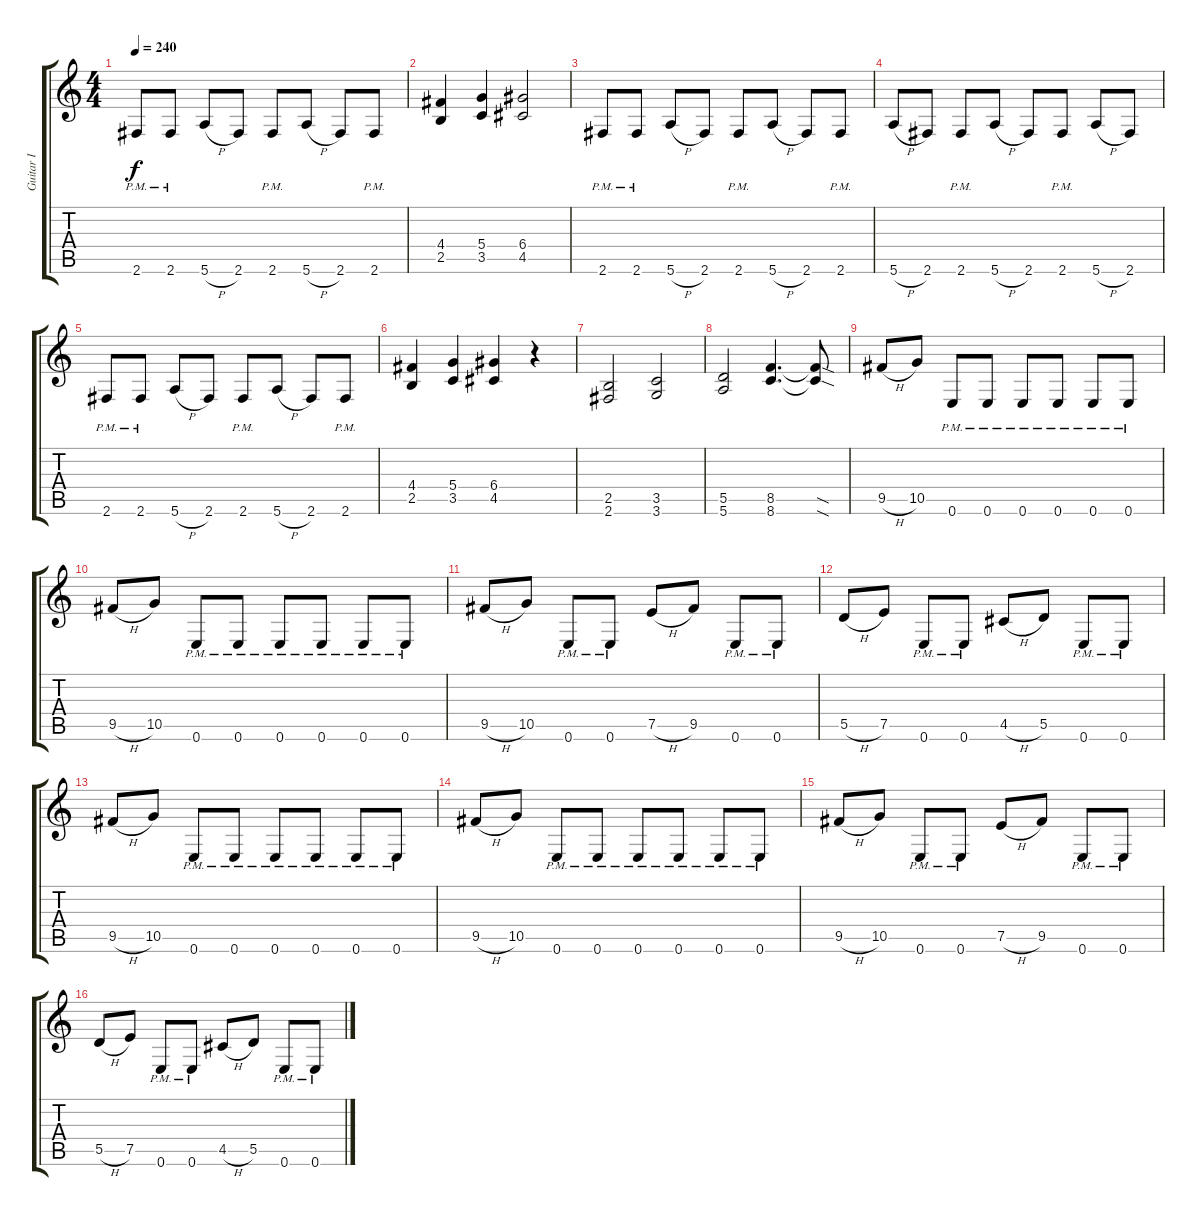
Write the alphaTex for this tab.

\track ("Guitar I" "Guitar I") {instrument overdrivenguitar}
\staff {score tabs}
\tuning (E4 B3 G3 D3 A2 E2) {hide}
\ts (4 4)
\tempo 240
\clef g2
\ks c
2.6{pm}.8{dy f} 2.6{pm}.8 5.6{h}.8 2.6.8 2.6{pm}.8 5.6{h}.8 2.6.8 2.6{pm}.8 |
(4.4 2.5).4 (5.4 3.5).4 (6.4 4.5).2 |
2.6{pm}.8 2.6{pm}.8 5.6{h}.8 2.6.8 2.6{pm}.8 5.6{h}.8 2.6.8 2.6{pm}.8 |
5.6{h}.8 2.6.8 2.6{pm}.8 5.6{h}.8 2.6.8 2.6{pm}.8 5.6{h}.8 2.6.8 |
2.6{pm}.8 2.6{pm}.8 5.6{h}.8 2.6.8 2.6{pm}.8 5.6{h}.8 2.6.8 2.6{pm}.8 |
(4.4 2.5).4 (5.4 3.5).4 (6.4 4.5).4 r.4 |
(2.5 2.6).2 (3.5 3.6).2 |
(5.5 5.6).2 (8.5 8.6).4{d} (8.5{sod t} 8.6{sod t}).8 |
9.5{h}.8 10.5.8 0.6{pm}.8 0.6{pm}.8 0.6{pm}.8 0.6{pm}.8 0.6{pm}.8 0.6{pm}.8 |
9.5{h}.8 10.5.8 0.6{pm}.8 0.6{pm}.8 0.6{pm}.8 0.6{pm}.8 0.6{pm}.8 0.6{pm}.8 |
9.5{h}.8 10.5.8 0.6{pm}.8 0.6{pm}.8 7.5{h}.8 9.5.8 0.6{pm}.8 0.6{pm}.8 |
5.5{h}.8 7.5.8 0.6{pm}.8 0.6{pm}.8 4.5{h}.8 5.5.8 0.6{pm}.8 0.6{pm}.8 |
9.5{h}.8 10.5.8 0.6{pm}.8 0.6{pm}.8 0.6{pm}.8 0.6{pm}.8 0.6{pm}.8 0.6{pm}.8 |
9.5{h}.8 10.5.8 0.6{pm}.8 0.6{pm}.8 0.6{pm}.8 0.6{pm}.8 0.6{pm}.8 0.6{pm}.8 |
9.5{h}.8 10.5.8 0.6{pm}.8 0.6{pm}.8 7.5{h}.8 9.5.8 0.6{pm}.8 0.6{pm}.8 |
5.5{h}.8 7.5.8 0.6{pm}.8 0.6{pm}.8 4.5{h}.8 5.5.8 0.6{pm}.8 0.6{pm}.8
